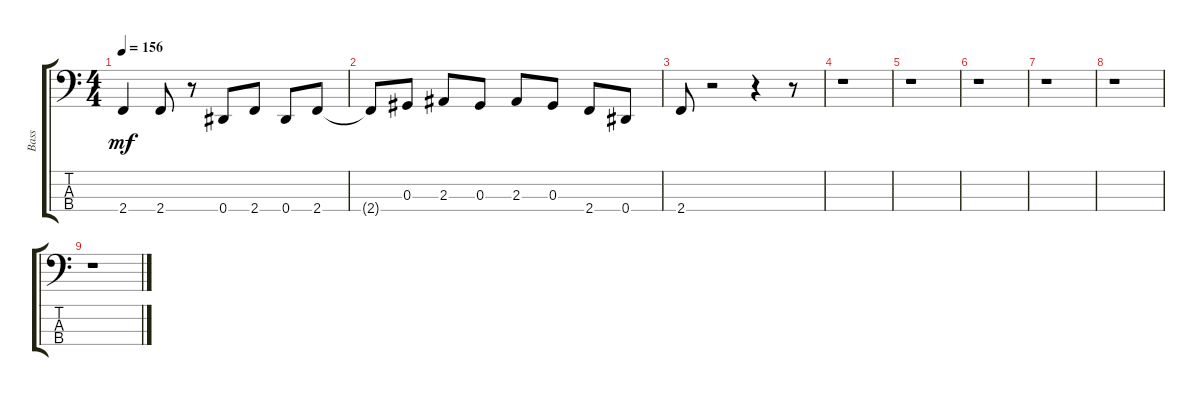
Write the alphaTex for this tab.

\track ("Bass" "Bass") {instrument electricbasspick}
\staff {score tabs}
\tuning (Gb2 Db2 Ab1 Eb1) {hide}
\ts (4 4)
\tempo 156
\clef f4
\ks c
2.4.4{dy mf} 2.4.8 r.8 0.4.8 2.4.8 0.4.8 2.4.8 |
2.4{t}.8 0.3.8 2.3.8 0.3.8 2.3.8 0.3.8 2.4.8 0.4.8 |
2.4.8 r.2 r.4 r.8 |
r.1 |
r.1 |
r.1 |
r.1 |
r.1 |
r.1
